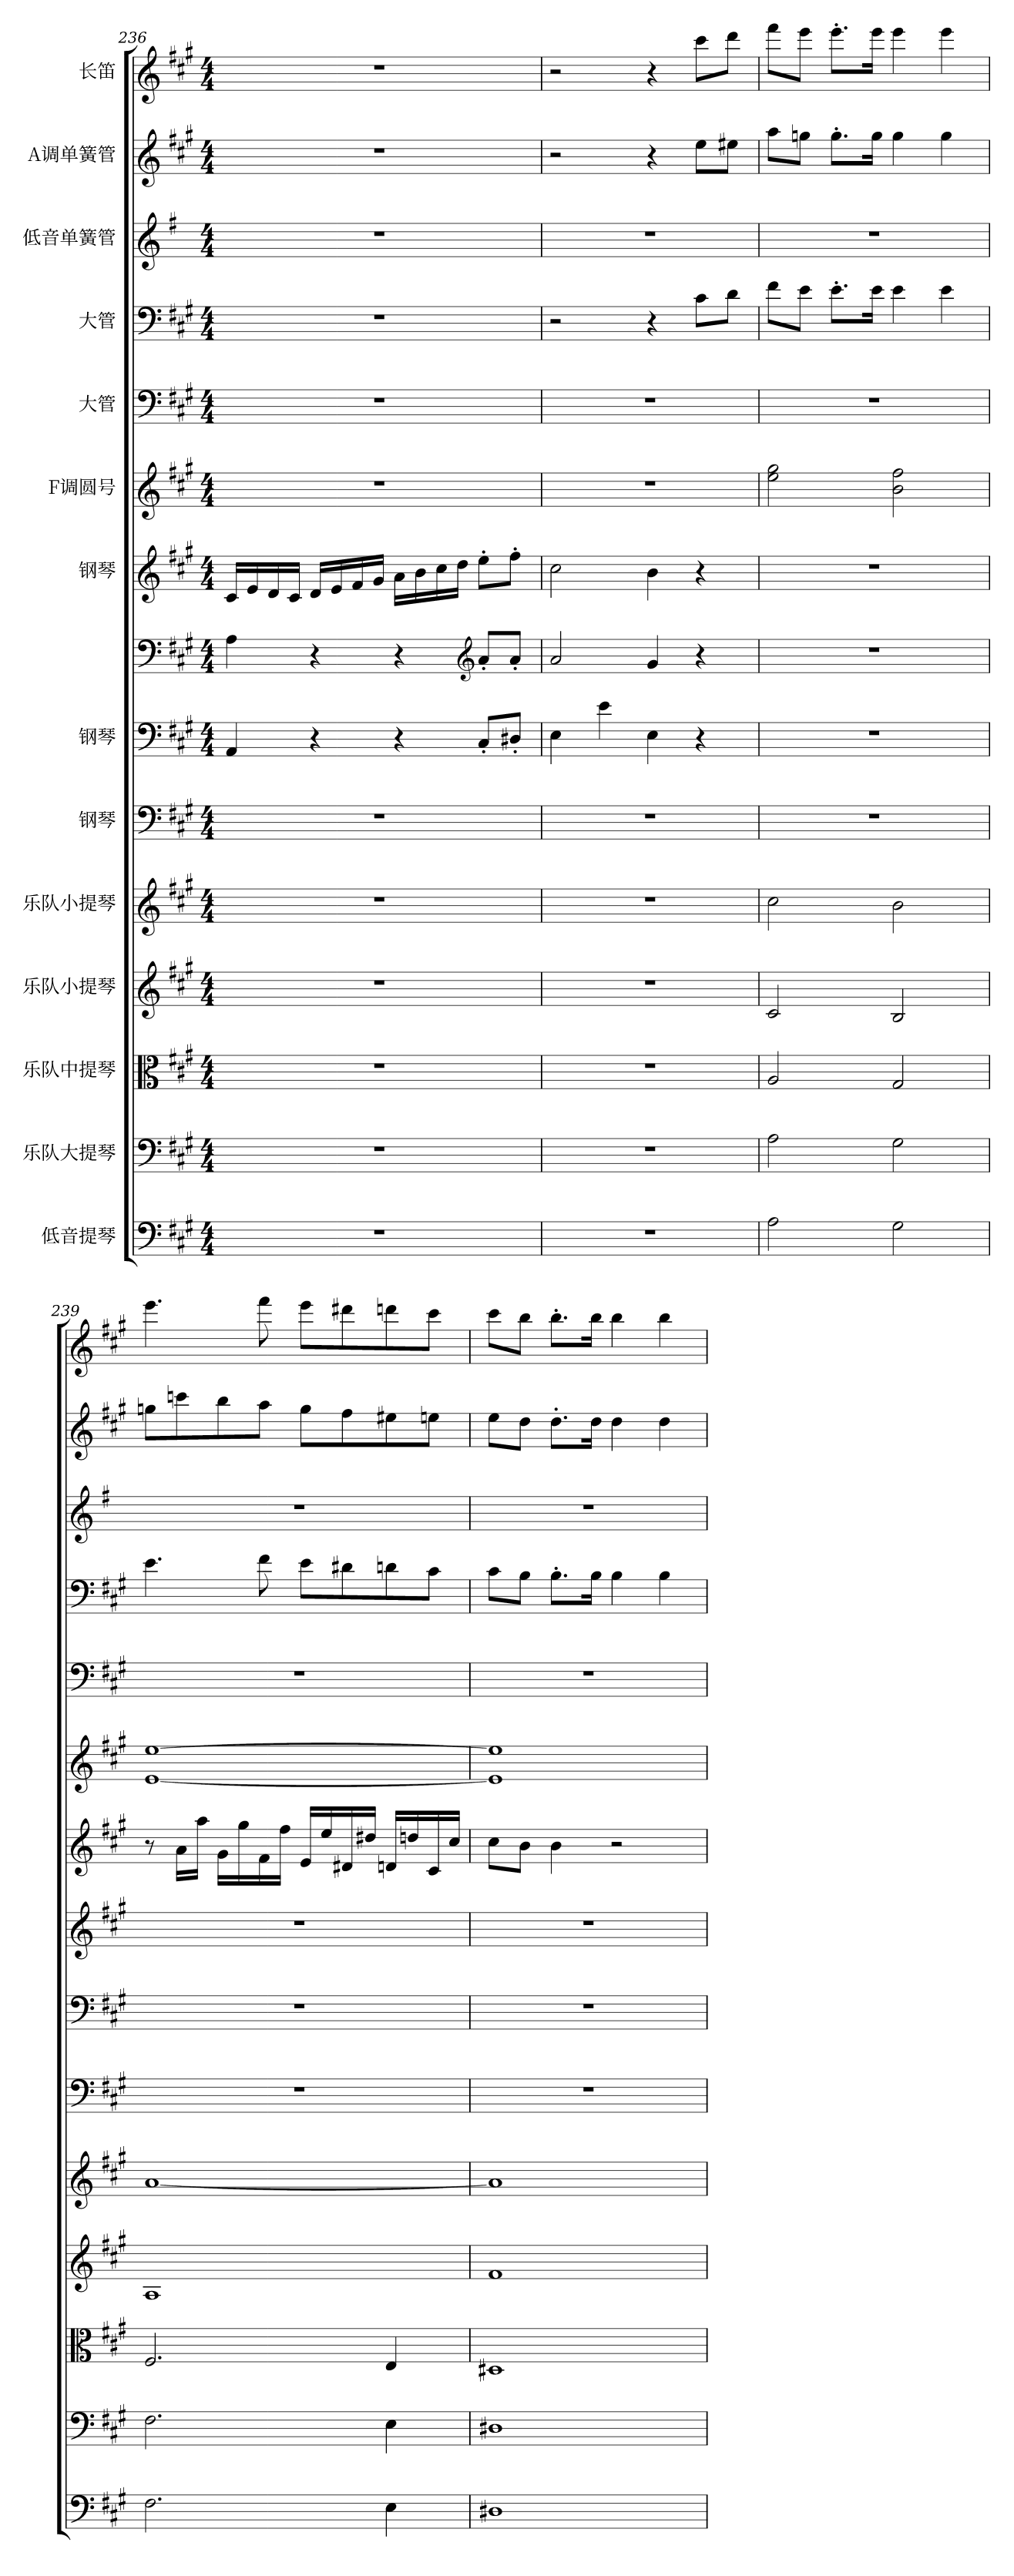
**kern	**kern	**kern	**kern	**kern	**kern	**kern	**kern	**kern	**kern	**kern	**kern	**kern	**kern	**kern
*part14	*part13	*part12	*part11	*part10	*part9	*part8	*part8	*part7	*part6	*part5	*part4	*part3	*part2	*part1
*staff15	*staff14	*staff13	*staff12	*staff11	*staff10	*staff9	*staff8	*staff7	*staff6	*staff5	*staff4	*staff3	*staff2	*staff1
*I"低音提琴	*I"乐队大提琴	*I"乐队中提琴	*I"乐队小提琴	*I"乐队小提琴	*I"钢琴	*I"钢琴	*	*I"钢琴	*I"F调圆号	*I"大管	*I"大管	*I"低音单簧管	*I"A调单簧管	*I"长笛
!!LO:PB:g=z
*clefF4	*clefF4	*clefC3	*clefG2	*clefG2	*clefF4	*clefF4	*clefF4	*clefG2	*clefG2	*clefF4	*clefF4	*clefG2	*clefG2	*clefG2
*ITrd7c12	*	*	*	*	*	*	*	*	*ITrd4c7	*	*	*ITrd8c14	*ITrd2c3	*
*k[f#c#g#]	*k[f#c#g#]	*k[f#c#g#]	*k[f#c#g#]	*k[f#c#g#]	*k[f#c#g#]	*k[f#c#g#]	*k[f#c#g#]	*k[f#c#g#]	*k[f#c#]	*k[f#c#g#]	*k[f#c#g#]	*k[f#]	*k[f#c#g#d#a#e#]	*k[f#c#g#]
*M4/4	*M4/4	*M4/4	*M4/4	*M4/4	*M4/4	*M4/4	*M4/4	*M4/4	*M4/4	*M4/4	*M4/4	*M4/4	*M4/4	*M4/4
*MM124	*MM124	*MM124	*MM124	*MM124	*MM124	*MM124	*MM124	*MM124	*MM124	*MM124	*MM124	*MM124	*MM124	*MM124
=236	=236	=236	=236	=236	=236	=236	=236	=236	=236	=236	=236	=236	=236	=236
1r	1r	1r	1r	1r	1r	4AA/	4A\	16c#/LL	1r	1r	1r	1r	1r	1r
.	.	.	.	.	.	.	.	16e/	.	.	.	.	.	.
.	.	.	.	.	.	.	.	16d/	.	.	.	.	.	.
.	.	.	.	.	.	.	.	16c#/JJ	.	.	.	.	.	.
.	.	.	.	.	.	4r	4r	16d/LL	.	.	.	.	.	.
.	.	.	.	.	.	.	.	16e/	.	.	.	.	.	.
.	.	.	.	.	.	.	.	16f#/	.	.	.	.	.	.
.	.	.	.	.	.	.	.	16g#/JJ	.	.	.	.	.	.
.	.	.	.	.	.	4r	4r	16a\LL	.	.	.	.	.	.
.	.	.	.	.	.	.	.	16b\	.	.	.	.	.	.
.	.	.	.	.	.	.	.	16cc#\	.	.	.	.	.	.
.	.	.	.	.	.	.	.	16dd\JJ	.	.	.	.	.	.
*	*	*	*	*	*	*	*clefG2	*	*	*	*	*	*	*
.	.	.	.	.	.	8C#'/L	8a'/L	8ee'\L	.	.	.	.	.	.
.	.	.	.	.	.	8D#X'/J	8a'/J	8ff#'\J	.	.	.	.	.	.
=237	=237	=237	=237	=237	=237	=237	=237	=237	=237	=237	=237	=237	=237	=237
*	*	*	*	*	*	*	*	*	*	*	*	*	*	*MM116
1r	1r	1r	1r	1r	1r	4E\	2a/	2cc#\	1r	1r	2r	1r	2r	2r
.	.	.	.	.	.	4e\	.	.	.	.	.	.	.	.
.	.	.	.	.	.	4E\	4g#/	4b\	.	.	4r	.	4r	4r
.	.	.	.	.	.	4r	4r	4r	.	.	8c#\L	.	8cc#\L	8ccc#\L
.	.	.	.	.	.	.	.	.	.	.	8d\J	.	8cc##X\J	8ddd\J
=238	=238	=238	=238	=238	=238	=238	=238	=238	=238	=238	=238	=238	=238	=238
*	*	*	*	*	*	*	*	*	*	*	*	*	*	*MM120
2AA\	2A\	2A/	2c#/	2cc#\	1r	1r	1r	1r	2a\ 2cc#\	1r	8f#\L	1r	8ff#\L	8fff#\L
.	.	.	.	.	.	.	.	.	.	.	8e\J	.	8een\J	8eee\J
.	.	.	.	.	.	.	.	.	.	.	8.e'\L	.	8.ee'\L	8.eee'\L
.	.	.	.	.	.	.	.	.	.	.	16e\Jk	.	16ee\Jk	16eee\Jk
2GG#\	2G#\	2G#/	2B/	2b\	.	.	.	.	2e\ 2b\	.	4e\	.	4ee\	4eee\
.	.	.	.	.	.	.	.	.	.	.	4e\	.	4ee\	4eee\
!!LO:PB:g=z
=239	=239	=239	=239	=239	=239	=239	=239	=239	=239	=239	=239	=239	=239	=239
2.FF#\	2.F#\	2.F#/	1A	[1a	1r	1r	1r	8r	[1A [1a	1r	4.e\	1r	8een\L	4.eee\
.	.	.	.	.	.	.	.	16a\LL	.	.	.	.	8aan\	.
.	.	.	.	.	.	.	.	16aa\JJ	.	.	.	.	.	.
.	.	.	.	.	.	.	.	16g#\LL	.	.	.	.	8gg#\	.
.	.	.	.	.	.	.	.	16gg#\	.	.	.	.	.	.
.	.	.	.	.	.	.	.	16f#\	.	.	8f#\	.	8ff#\J	8fff#\
.	.	.	.	.	.	.	.	16ff#\JJ	.	.	.	.	.	.
.	.	.	.	.	.	.	.	16e/LL	.	.	8e\L	.	8ee\L	8eee\L
.	.	.	.	.	.	.	.	16ee/	.	.	.	.	.	.
.	.	.	.	.	.	.	.	16d#X/	.	.	8d#X\	.	8dd#\	8ddd#X\
.	.	.	.	.	.	.	.	16dd#X/JJ	.	.	.	.	.	.
4EE\	4E\	4E/	.	.	.	.	.	16dn/LL	.	.	8dn\	.	8cc##X\	8dddn\
.	.	.	.	.	.	.	.	16ddn/	.	.	.	.	.	.
.	.	.	.	.	.	.	.	16c#/	.	.	8c#\J	.	8cc#X\J	8ccc#\J
.	.	.	.	.	.	.	.	16cc#/JJ	.	.	.	.	.	.
=240	=240	=240	=240	=240	=240	=240	=240	=240	=240	=240	=240	=240	=240	=240
1DD#X	1D#X	1D#X	1f#	1a]	1r	1r	1r	8cc#\L	1A] 1a]	1r	8c#\L	1r	8cc#\L	8ccc#\L
.	.	.	.	.	.	.	.	8b\J	.	.	8B\J	.	8b\J	8bb\J
.	.	.	.	.	.	.	.	4b\	.	.	8.B'\L	.	8.b'\L	8.bb'\L
.	.	.	.	.	.	.	.	.	.	.	16B\Jk	.	16b\Jk	16bb\Jk
.	.	.	.	.	.	.	.	2r	.	.	4B\	.	4b\	4bb\
.	.	.	.	.	.	.	.	.	.	.	4B\	.	4b\	4bb\
=	=	=	=	=	=	=	=	=	=	=	=	=	=	=
*-	*-	*-	*-	*-	*-	*-	*-	*-	*-	*-	*-	*-	*-	*-
